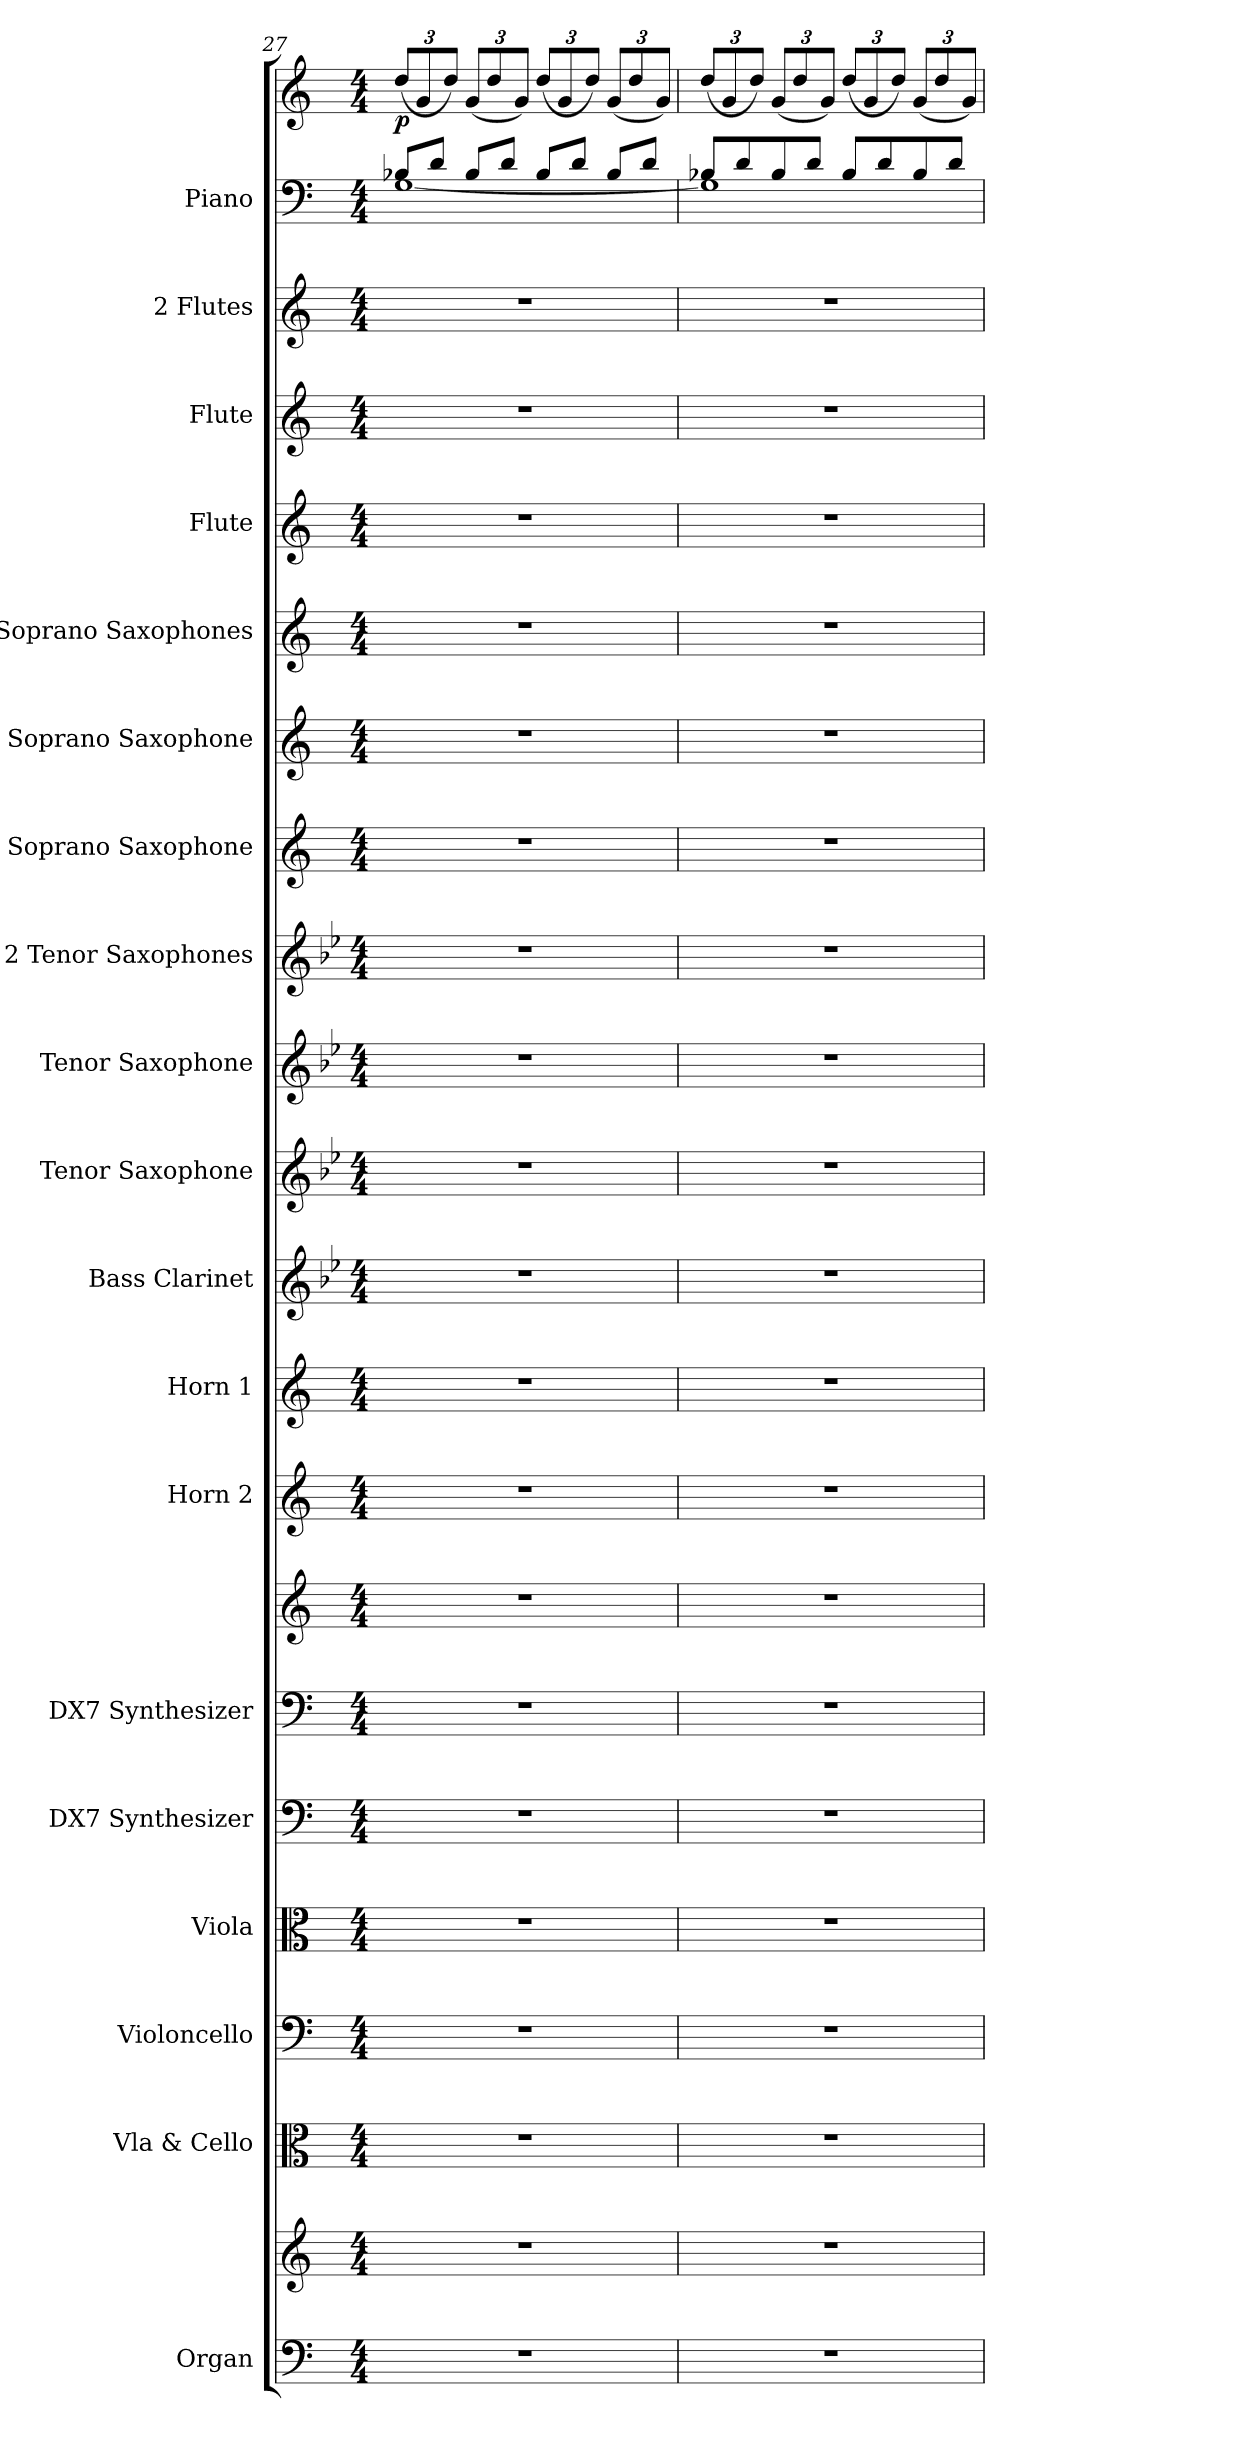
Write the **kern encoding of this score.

**kern	**kern	**kern	**kern	**kern	**kern	**kern	**kern	**kern	**kern	**kern	**kern	**kern	**kern	**kern	**kern	**kern	**kern	**kern	**kern	**kern	**kern	**dynam
*part19	*part19	*part18	*part17	*part16	*part15	*part14	*part14	*part13	*part12	*part11	*part10	*part9	*part8	*part7	*part6	*part5	*part4	*part3	*part2	*part1	*part1	*part1
*staff22	*staff21	*staff20	*staff19	*staff18	*staff17	*staff16	*staff15	*staff14	*staff13	*staff12	*staff11	*staff10	*staff9	*staff8	*staff7	*staff6	*staff5	*staff4	*staff3	*staff2	*staff1	*staff1/2
*I"Organ	*	*I"Vla &amp; Cello	*I"Violoncello	*I"Viola	*I"DX7 Synthesizer	*I"DX7 Synthesizer	*	*I"Horn 2	*I"Horn 1	*I"Bass Clarinet	*I"Tenor Saxophone	*I"Tenor Saxophone	*I"2 Tenor Saxophones	*I"Soprano Saxophone	*I"Soprano Saxophone	*I"2 Soprano Saxophones	*I"Flute	*I"Flute	*I"2 Flutes	*I"Piano	*	*
*I'Org.	*	*I'Vla &amp; Cello	*I'Cello	*I'Vla	*I'DX7	*I'DX7	*	*I'Hn 2	*I'Hn 1	*I'B. Cl.	*I'Tenor 2	*I'Tenor 1	*I'2 Tenors	*I'Sop 2	*I'Sop 1	*I'2 Sops	*I'Fl 2	*I'Fl 1	*I'2 Fls	*I'Pno.	*	*
*clefF4	*clefG2	*clefC3	*clefF4	*clefC3	*clefF4	*clefF4	*clefG2	*clefG2	*clefG2	*clefG2	*clefG2	*clefG2	*clefG2	*clefG2	*clefG2	*clefG2	*clefG2	*clefG2	*clefG2	*clefF4	*clefG2	*
*	*	*	*	*	*	*	*	*ITrd4c7	*ITrd4c7	*ITrd8c14	*ITrd8c14	*ITrd8c14	*ITrd8c14	*ITrd1c2	*ITrd1c2	*ITrd1c2	*	*	*	*	*	*
*k[]	*k[]	*k[]	*k[]	*k[]	*k[]	*k[]	*k[]	*k[b-]	*k[b-]	*k[b-e-]	*k[b-e-]	*k[b-e-]	*k[b-e-]	*k[b-e-]	*k[b-e-]	*k[b-e-]	*k[]	*k[]	*k[]	*k[]	*k[]	*
*M4/4	*M4/4	*M4/4	*M4/4	*M4/4	*M4/4	*M4/4	*M4/4	*M4/4	*M4/4	*M4/4	*M4/4	*M4/4	*M4/4	*M4/4	*M4/4	*M4/4	*M4/4	*M4/4	*M4/4	*M4/4	*M4/4	*
=27	=27	=27	=27	=27	=27	=27	=27	=27	=27	=27	=27	=27	=27	=27	=27	=27	=27	=27	=27	=27	=27	=27
*	*	*	*	*	*	*	*	*	*	*	*	*	*	*	*	*	*	*	*	*^	*	*
*	*	*	*	*	*	*	*	*	*	*	*	*	*	*	*	*	*	*	*	*	*	*Xbrackettup	*
!	!	!	!	!	!	!	!	!	!	!	!	!	!	!	!	!	!	!	!	!	!	!	!LO:DY:b
1r	1r	1r	1r	1r	1r	1r	1r	1r	1r	1r	1r	1r	1r	1r	1r	1r	1r	1r	1r	8B-X/L	[1G	(<12dd/L	p
.	.	.	.	.	.	.	.	.	.	.	.	.	.	.	.	.	.	.	.	.	.	12g/	.
.	.	.	.	.	.	.	.	.	.	.	.	.	.	.	.	.	.	.	.	8d/J	.	.	.
.	.	.	.	.	.	.	.	.	.	.	.	.	.	.	.	.	.	.	.	.	.	12dd/J)	.
.	.	.	.	.	.	.	.	.	.	.	.	.	.	.	.	.	.	.	.	8B-/L	.	(<12g/L	.
.	.	.	.	.	.	.	.	.	.	.	.	.	.	.	.	.	.	.	.	.	.	12dd/	.
.	.	.	.	.	.	.	.	.	.	.	.	.	.	.	.	.	.	.	.	8d/J	.	.	.
.	.	.	.	.	.	.	.	.	.	.	.	.	.	.	.	.	.	.	.	.	.	12g/J)	.
.	.	.	.	.	.	.	.	.	.	.	.	.	.	.	.	.	.	.	.	8B-/L	.	(<12dd/L	.
.	.	.	.	.	.	.	.	.	.	.	.	.	.	.	.	.	.	.	.	.	.	12g/	.
.	.	.	.	.	.	.	.	.	.	.	.	.	.	.	.	.	.	.	.	8d/J	.	.	.
.	.	.	.	.	.	.	.	.	.	.	.	.	.	.	.	.	.	.	.	.	.	12dd/J)	.
.	.	.	.	.	.	.	.	.	.	.	.	.	.	.	.	.	.	.	.	8B-/L	.	(<12g/L	.
.	.	.	.	.	.	.	.	.	.	.	.	.	.	.	.	.	.	.	.	.	.	12dd/	.
.	.	.	.	.	.	.	.	.	.	.	.	.	.	.	.	.	.	.	.	8d/J	.	.	.
.	.	.	.	.	.	.	.	.	.	.	.	.	.	.	.	.	.	.	.	.	.	12g/J)	.
!!LO:LB:g=z
=28	=28	=28	=28	=28	=28	=28	=28	=28	=28	=28	=28	=28	=28	=28	=28	=28	=28	=28	=28	=28	=28	=28	=28
1r	1r	1r	1r	1r	1r	1r	1r	1r	1r	1r	1r	1r	1r	1r	1r	1r	1r	1r	1r	8B-X/L	1G]	(<12dd/L	.
.	.	.	.	.	.	.	.	.	.	.	.	.	.	.	.	.	.	.	.	.	.	12g/	.
.	.	.	.	.	.	.	.	.	.	.	.	.	.	.	.	.	.	.	.	8d/	.	.	.
.	.	.	.	.	.	.	.	.	.	.	.	.	.	.	.	.	.	.	.	.	.	12dd/J)	.
.	.	.	.	.	.	.	.	.	.	.	.	.	.	.	.	.	.	.	.	8B-/	.	(<12g/L	.
.	.	.	.	.	.	.	.	.	.	.	.	.	.	.	.	.	.	.	.	.	.	12dd/	.
.	.	.	.	.	.	.	.	.	.	.	.	.	.	.	.	.	.	.	.	8d/J	.	.	.
.	.	.	.	.	.	.	.	.	.	.	.	.	.	.	.	.	.	.	.	.	.	12g/J)	.
.	.	.	.	.	.	.	.	.	.	.	.	.	.	.	.	.	.	.	.	8B-/L	.	(<12dd/L	.
.	.	.	.	.	.	.	.	.	.	.	.	.	.	.	.	.	.	.	.	.	.	12g/	.
.	.	.	.	.	.	.	.	.	.	.	.	.	.	.	.	.	.	.	.	8d/	.	.	.
.	.	.	.	.	.	.	.	.	.	.	.	.	.	.	.	.	.	.	.	.	.	12dd/J)	.
.	.	.	.	.	.	.	.	.	.	.	.	.	.	.	.	.	.	.	.	8B-/	.	(<12g/L	.
.	.	.	.	.	.	.	.	.	.	.	.	.	.	.	.	.	.	.	.	.	.	12dd/	.
.	.	.	.	.	.	.	.	.	.	.	.	.	.	.	.	.	.	.	.	8d/J	.	.	.
.	.	.	.	.	.	.	.	.	.	.	.	.	.	.	.	.	.	.	.	.	.	12g/J)	.
*	*	*	*	*	*	*	*	*	*	*	*	*	*	*	*	*	*	*	*	*v	*v	*	*
=	=	=	=	=	=	=	=	=	=	=	=	=	=	=	=	=	=	=	=	=	=	=
*-	*-	*-	*-	*-	*-	*-	*-	*-	*-	*-	*-	*-	*-	*-	*-	*-	*-	*-	*-	*-	*-	*-
